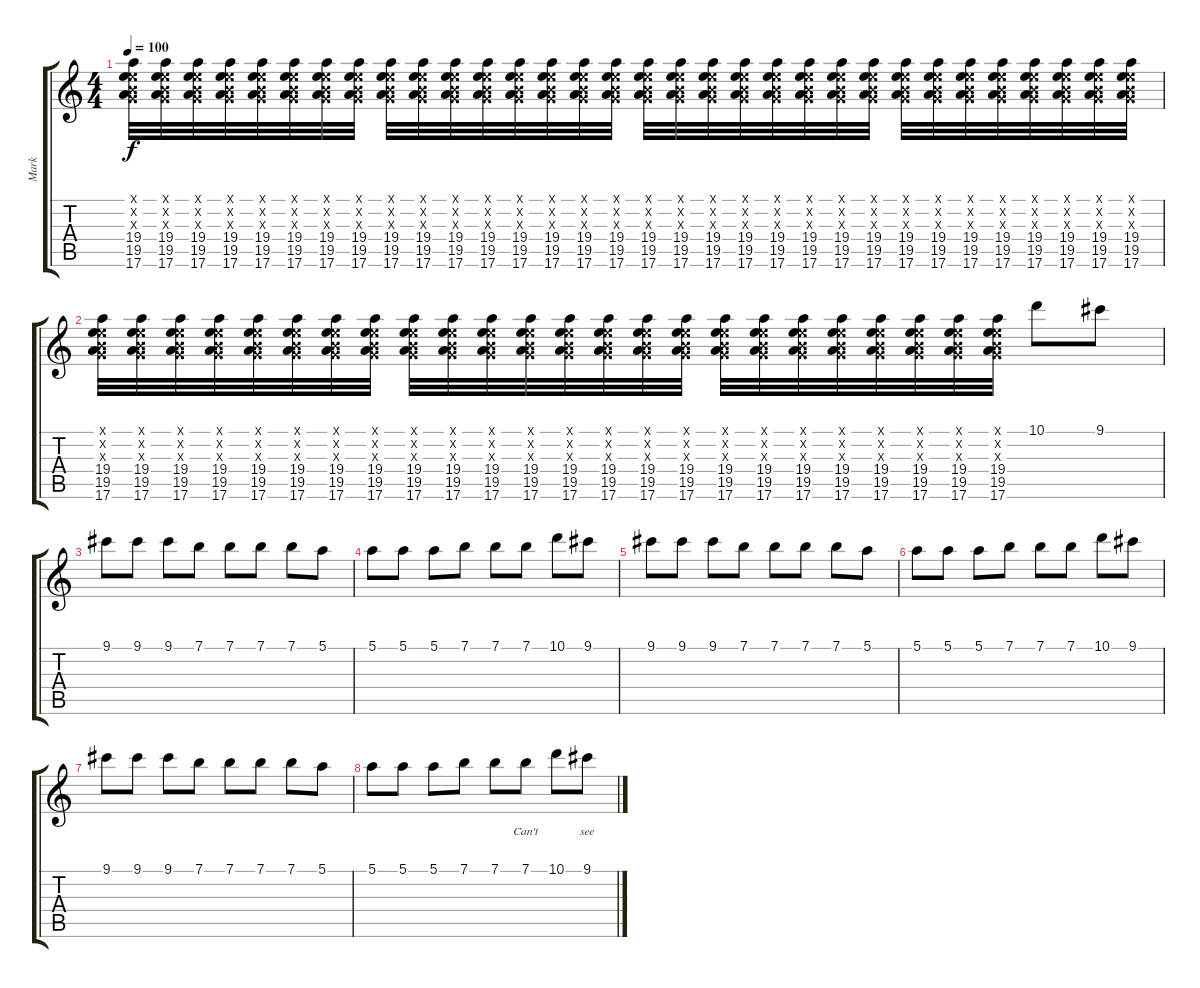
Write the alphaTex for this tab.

\track ("Mark" "Mark") {instrument overdrivenguitar}
\staff {score tabs}
\tuning (E4 B3 G3 D3 A2 E2) {hide}
\ts (4 4)
\tempo 100
\clef g2
\ks c
(0.1{x} 0.2{x} 0.3{x} 19.4 19.5 17.6).32{lyrics (0 "") lyrics (1 "") lyrics (2 "") lyrics (3 "") lyrics (4 "") dy f} (0.1{x} 0.2{x} 0.3{x} 19.4 19.5 17.6).32{lyrics (0 "") lyrics (1 "") lyrics (2 "") lyrics (3 "") lyrics (4 "")} (0.1{x} 0.2{x} 0.3{x} 19.4 19.5 17.6).32{lyrics (0 "") lyrics (1 "") lyrics (2 "") lyrics (3 "") lyrics (4 "")} (0.1{x} 0.2{x} 0.3{x} 19.4 19.5 17.6).32{lyrics (0 "") lyrics (1 "") lyrics (2 "") lyrics (3 "") lyrics (4 "")} (0.1{x} 0.2{x} 0.3{x} 19.4 19.5 17.6).32{lyrics (0 "") lyrics (1 "") lyrics (2 "") lyrics (3 "") lyrics (4 "")} (0.1{x} 0.2{x} 0.3{x} 19.4 19.5 17.6).32{lyrics (0 "") lyrics (1 "") lyrics (2 "") lyrics (3 "") lyrics (4 "")} (0.1{x} 0.2{x} 0.3{x} 19.4 19.5 17.6).32{lyrics (0 "") lyrics (1 "") lyrics (2 "") lyrics (3 "") lyrics (4 "")} (0.1{x} 0.2{x} 0.3{x} 19.4 19.5 17.6).32{lyrics (0 "") lyrics (1 "") lyrics (2 "") lyrics (3 "") lyrics (4 "")} (0.1{x} 0.2{x} 0.3{x} 19.4 19.5 17.6).32{lyrics (0 "") lyrics (1 "") lyrics (2 "") lyrics (3 "") lyrics (4 "")} (0.1{x} 0.2{x} 0.3{x} 19.4 19.5 17.6).32{lyrics (0 "") lyrics (1 "") lyrics (2 "") lyrics (3 "") lyrics (4 "")} (0.1{x} 0.2{x} 0.3{x} 19.4 19.5 17.6).32{lyrics (0 "") lyrics (1 "") lyrics (2 "") lyrics (3 "") lyrics (4 "")} (0.1{x} 0.2{x} 0.3{x} 19.4 19.5 17.6).32{lyrics (0 "") lyrics (1 "") lyrics (2 "") lyrics (3 "") lyrics (4 "")} (0.1{x} 0.2{x} 0.3{x} 19.4 19.5 17.6).32{lyrics (0 "") lyrics (1 "") lyrics (2 "") lyrics (3 "") lyrics (4 "")} (0.1{x} 0.2{x} 0.3{x} 19.4 19.5 17.6).32{lyrics (0 "") lyrics (1 "") lyrics (2 "") lyrics (3 "") lyrics (4 "")} (0.1{x} 0.2{x} 0.3{x} 19.4 19.5 17.6).32{lyrics (0 "") lyrics (1 "") lyrics (2 "") lyrics (3 "") lyrics (4 "")} (0.1{x} 0.2{x} 0.3{x} 19.4 19.5 17.6).32{lyrics (0 "") lyrics (1 "") lyrics (2 "") lyrics (3 "") lyrics (4 "")} (0.1{x} 0.2{x} 0.3{x} 19.4 19.5 17.6).32{lyrics (0 "") lyrics (1 "") lyrics (2 "") lyrics (3 "") lyrics (4 "")} (0.1{x} 0.2{x} 0.3{x} 19.4 19.5 17.6).32{lyrics (0 "") lyrics (1 "") lyrics (2 "") lyrics (3 "") lyrics (4 "")} (0.1{x} 0.2{x} 0.3{x} 19.4 19.5 17.6).32{lyrics (0 "") lyrics (1 "") lyrics (2 "") lyrics (3 "") lyrics (4 "")} (0.1{x} 0.2{x} 0.3{x} 19.4 19.5 17.6).32{lyrics (0 "") lyrics (1 "") lyrics (2 "") lyrics (3 "") lyrics (4 "")} (0.1{x} 0.2{x} 0.3{x} 19.4 19.5 17.6).32{lyrics (0 "") lyrics (1 "") lyrics (2 "") lyrics (3 "") lyrics (4 "")} (0.1{x} 0.2{x} 0.3{x} 19.4 19.5 17.6).32{lyrics (0 "") lyrics (1 "") lyrics (2 "") lyrics (3 "") lyrics (4 "")} (0.1{x} 0.2{x} 0.3{x} 19.4 19.5 17.6).32{lyrics (0 "") lyrics (1 "") lyrics (2 "") lyrics (3 "") lyrics (4 "")} (0.1{x} 0.2{x} 0.3{x} 19.4 19.5 17.6).32{lyrics (0 "") lyrics (1 "") lyrics (2 "") lyrics (3 "") lyrics (4 "")} (0.1{x} 0.2{x} 0.3{x} 19.4 19.5 17.6).32{lyrics (0 "") lyrics (1 "") lyrics (2 "") lyrics (3 "") lyrics (4 "")} (0.1{x} 0.2{x} 0.3{x} 19.4 19.5 17.6).32{lyrics (0 "") lyrics (1 "") lyrics (2 "") lyrics (3 "") lyrics (4 "")} (0.1{x} 0.2{x} 0.3{x} 19.4 19.5 17.6).32{lyrics (0 "") lyrics (1 "") lyrics (2 "") lyrics (3 "") lyrics (4 "")} (0.1{x} 0.2{x} 0.3{x} 19.4 19.5 17.6).32{lyrics (0 "") lyrics (1 "") lyrics (2 "") lyrics (3 "") lyrics (4 "")} (0.1{x} 0.2{x} 0.3{x} 19.4 19.5 17.6).32{lyrics (0 "") lyrics (1 "") lyrics (2 "") lyrics (3 "") lyrics (4 "")} (0.1{x} 0.2{x} 0.3{x} 19.4 19.5 17.6).32{lyrics (0 "") lyrics (1 "") lyrics (2 "") lyrics (3 "") lyrics (4 "")} (0.1{x} 0.2{x} 0.3{x} 19.4 19.5 17.6).32{lyrics (0 "") lyrics (1 "") lyrics (2 "") lyrics (3 "") lyrics (4 "")} (0.1{x} 0.2{x} 0.3{x} 19.4 19.5 17.6).32{lyrics (0 "") lyrics (1 "") lyrics (2 "") lyrics (3 "") lyrics (4 "")} |
(0.1{x} 0.2{x} 0.3{x} 19.4 19.5 17.6).32{lyrics (0 "") lyrics (1 "") lyrics (2 "") lyrics (3 "") lyrics (4 "") volume 9 balance 6} (0.1{x} 0.2{x} 0.3{x} 19.4 19.5 17.6).32{lyrics (0 "") lyrics (1 "") lyrics (2 "") lyrics (3 "") lyrics (4 "")} (0.1{x} 0.2{x} 0.3{x} 19.4 19.5 17.6).32{lyrics (0 "") lyrics (1 "") lyrics (2 "") lyrics (3 "") lyrics (4 "")} (0.1{x} 0.2{x} 0.3{x} 19.4 19.5 17.6).32{lyrics (0 "") lyrics (1 "") lyrics (2 "") lyrics (3 "") lyrics (4 "")} (0.1{x} 0.2{x} 0.3{x} 19.4 19.5 17.6).32{lyrics (0 "") lyrics (1 "") lyrics (2 "") lyrics (3 "") lyrics (4 "")} (0.1{x} 0.2{x} 0.3{x} 19.4 19.5 17.6).32{lyrics (0 "") lyrics (1 "") lyrics (2 "") lyrics (3 "") lyrics (4 "")} (0.1{x} 0.2{x} 0.3{x} 19.4 19.5 17.6).32{lyrics (0 "") lyrics (1 "") lyrics (2 "") lyrics (3 "") lyrics (4 "")} (0.1{x} 0.2{x} 0.3{x} 19.4 19.5 17.6).32{lyrics (0 "") lyrics (1 "") lyrics (2 "") lyrics (3 "") lyrics (4 "")} (0.1{x} 0.2{x} 0.3{x} 19.4 19.5 17.6).32{lyrics (0 "") lyrics (1 "") lyrics (2 "") lyrics (3 "") lyrics (4 "")} (0.1{x} 0.2{x} 0.3{x} 19.4 19.5 17.6).32{lyrics (0 "") lyrics (1 "") lyrics (2 "") lyrics (3 "") lyrics (4 "")} (0.1{x} 0.2{x} 0.3{x} 19.4 19.5 17.6).32{lyrics (0 "") lyrics (1 "") lyrics (2 "") lyrics (3 "") lyrics (4 "")} (0.1{x} 0.2{x} 0.3{x} 19.4 19.5 17.6).32{lyrics (0 "") lyrics (1 "") lyrics (2 "") lyrics (3 "") lyrics (4 "")} (0.1{x} 0.2{x} 0.3{x} 19.4 19.5 17.6).32{lyrics (0 "") lyrics (1 "") lyrics (2 "") lyrics (3 "") lyrics (4 "")} (0.1{x} 0.2{x} 0.3{x} 19.4 19.5 17.6).32{lyrics (0 "") lyrics (1 "") lyrics (2 "") lyrics (3 "") lyrics (4 "")} (0.1{x} 0.2{x} 0.3{x} 19.4 19.5 17.6).32{lyrics (0 "") lyrics (1 "") lyrics (2 "") lyrics (3 "") lyrics (4 "")} (0.1{x} 0.2{x} 0.3{x} 19.4 19.5 17.6).32{lyrics (0 "") lyrics (1 "") lyrics (2 "") lyrics (3 "") lyrics (4 "")} (0.1{x} 0.2{x} 0.3{x} 19.4 19.5 17.6).32{lyrics (0 "") lyrics (1 "") lyrics (2 "") lyrics (3 "") lyrics (4 "")} (0.1{x} 0.2{x} 0.3{x} 19.4 19.5 17.6).32{lyrics (0 "") lyrics (1 "") lyrics (2 "") lyrics (3 "") lyrics (4 "")} (0.1{x} 0.2{x} 0.3{x} 19.4 19.5 17.6).32{lyrics (0 "") lyrics (1 "") lyrics (2 "") lyrics (3 "") lyrics (4 "")} (0.1{x} 0.2{x} 0.3{x} 19.4 19.5 17.6).32{lyrics (0 "") lyrics (1 "") lyrics (2 "") lyrics (3 "") lyrics (4 "")} (0.1{x} 0.2{x} 0.3{x} 19.4 19.5 17.6).32{lyrics (0 "") lyrics (1 "") lyrics (2 "") lyrics (3 "") lyrics (4 "")} (0.1{x} 0.2{x} 0.3{x} 19.4 19.5 17.6).32{lyrics (0 "") lyrics (1 "") lyrics (2 "") lyrics (3 "") lyrics (4 "")} (0.1{x} 0.2{x} 0.3{x} 19.4 19.5 17.6).32{lyrics (0 "") lyrics (1 "") lyrics (2 "") lyrics (3 "") lyrics (4 "")} (0.1{x} 0.2{x} 0.3{x} 19.4 19.5 17.6).32{lyrics (0 "") lyrics (1 "") lyrics (2 "") lyrics (3 "") lyrics (4 "")} 10.1.8{lyrics (0 "") lyrics (1 "") lyrics (2 "") lyrics (3 "") lyrics (4 "")} 9.1.8{lyrics (0 "") lyrics (1 "") lyrics (2 "") lyrics (3 "") lyrics (4 "")} |
9.1.8{lyrics (0 "") lyrics (1 "") lyrics (2 "") lyrics (3 "") lyrics (4 "")} 9.1.8{lyrics (0 "") lyrics (1 "") lyrics (2 "") lyrics (3 "") lyrics (4 "")} 9.1.8{lyrics (0 "") lyrics (1 "") lyrics (2 "") lyrics (3 "") lyrics (4 "")} 7.1.8{lyrics (0 "") lyrics (1 "") lyrics (2 "") lyrics (3 "") lyrics (4 "")} 7.1.8{lyrics (0 "") lyrics (1 "") lyrics (2 "") lyrics (3 "") lyrics (4 "")} 7.1.8{lyrics (0 "") lyrics (1 "") lyrics (2 "") lyrics (3 "") lyrics (4 "")} 7.1.8{lyrics (0 "") lyrics (1 "") lyrics (2 "") lyrics (3 "") lyrics (4 "")} 5.1.8{lyrics (0 "") lyrics (1 "") lyrics (2 "") lyrics (3 "") lyrics (4 "")} |
5.1.8{lyrics (0 "") lyrics (1 "") lyrics (2 "") lyrics (3 "") lyrics (4 "")} 5.1.8{lyrics (0 "") lyrics (1 "") lyrics (2 "") lyrics (3 "") lyrics (4 "")} 5.1.8{lyrics (0 "") lyrics (1 "") lyrics (2 "") lyrics (3 "") lyrics (4 "")} 7.1.8{lyrics (0 "") lyrics (1 "") lyrics (2 "") lyrics (3 "") lyrics (4 "")} 7.1.8{lyrics (0 "") lyrics (1 "") lyrics (2 "") lyrics (3 "") lyrics (4 "")} 7.1.8{lyrics (0 "") lyrics (1 "") lyrics (2 "") lyrics (3 "") lyrics (4 "")} 10.1.8{lyrics (0 "") lyrics (1 "") lyrics (2 "") lyrics (3 "") lyrics (4 "")} 9.1.8{lyrics (0 "") lyrics (1 "") lyrics (2 "") lyrics (3 "") lyrics (4 "")} |
9.1.8{lyrics (0 "") lyrics (1 "") lyrics (2 "") lyrics (3 "") lyrics (4 "")} 9.1.8{lyrics (0 "") lyrics (1 "") lyrics (2 "") lyrics (3 "") lyrics (4 "")} 9.1.8{lyrics (0 "") lyrics (1 "") lyrics (2 "") lyrics (3 "") lyrics (4 "")} 7.1.8{lyrics (0 "") lyrics (1 "") lyrics (2 "") lyrics (3 "") lyrics (4 "")} 7.1.8{lyrics (0 "") lyrics (1 "") lyrics (2 "") lyrics (3 "") lyrics (4 "")} 7.1.8{lyrics (0 "") lyrics (1 "") lyrics (2 "") lyrics (3 "") lyrics (4 "")} 7.1.8{lyrics (0 "") lyrics (1 "") lyrics (2 "") lyrics (3 "") lyrics (4 "")} 5.1.8{lyrics (0 "") lyrics (1 "") lyrics (2 "") lyrics (3 "") lyrics (4 "")} |
5.1.8{lyrics (0 "") lyrics (1 "") lyrics (2 "") lyrics (3 "") lyrics (4 "")} 5.1.8{lyrics (0 "") lyrics (1 "") lyrics (2 "") lyrics (3 "") lyrics (4 "")} 5.1.8{lyrics (0 "") lyrics (1 "") lyrics (2 "") lyrics (3 "") lyrics (4 "")} 7.1.8{lyrics (0 "") lyrics (1 "") lyrics (2 "") lyrics (3 "") lyrics (4 "")} 7.1.8{lyrics (0 "") lyrics (1 "") lyrics (2 "") lyrics (3 "") lyrics (4 "")} 7.1.8{lyrics (0 "") lyrics (1 "") lyrics (2 "") lyrics (3 "") lyrics (4 "")} 10.1.8{lyrics (0 "") lyrics (1 "") lyrics (2 "") lyrics (3 "") lyrics (4 "")} 9.1.8{lyrics (0 "") lyrics (1 "") lyrics (2 "") lyrics (3 "") lyrics (4 "")} |
9.1.8{lyrics (0 "") lyrics (1 "") lyrics (2 "") lyrics (3 "") lyrics (4 "")} 9.1.8{lyrics (0 "") lyrics (1 "") lyrics (2 "") lyrics (3 "") lyrics (4 "")} 9.1.8{lyrics (0 "") lyrics (1 "") lyrics (2 "") lyrics (3 "") lyrics (4 "")} 7.1.8{lyrics (0 "") lyrics (1 "") lyrics (2 "") lyrics (3 "") lyrics (4 "")} 7.1.8{lyrics (0 "") lyrics (1 "") lyrics (2 "") lyrics (3 "") lyrics (4 "")} 7.1.8{lyrics (0 "") lyrics (1 "") lyrics (2 "") lyrics (3 "") lyrics (4 "")} 7.1.8{lyrics (0 "") lyrics (1 "") lyrics (2 "") lyrics (3 "") lyrics (4 "")} 5.1.8{lyrics (0 "") lyrics (1 "") lyrics (2 "") lyrics (3 "") lyrics (4 "")} |
5.1.8{lyrics (0 "") lyrics (1 "") lyrics (2 "") lyrics (3 "") lyrics (4 "")} 5.1.8{lyrics (0 "") lyrics (1 "") lyrics (2 "") lyrics (3 "") lyrics (4 "")} 5.1.8{lyrics (0 "") lyrics (1 "") lyrics (2 "") lyrics (3 "") lyrics (4 "")} 7.1.8{lyrics (0 "") lyrics (1 "") lyrics (2 "") lyrics (3 "") lyrics (4 "")} 7.1.8{lyrics (0 "") lyrics (1 "") lyrics (2 "") lyrics (3 "") lyrics (4 "")} 7.1.8{lyrics (0 "Can't") lyrics (1 "") lyrics (2 "") lyrics (3 "") lyrics (4 "")} 10.1.8{lyrics (0 "") lyrics (1 "") lyrics (2 "") lyrics (3 "") lyrics (4 "")} 9.1.8{lyrics (0 "see") lyrics (1 "") lyrics (2 "") lyrics (3 "") lyrics (4 "")}
